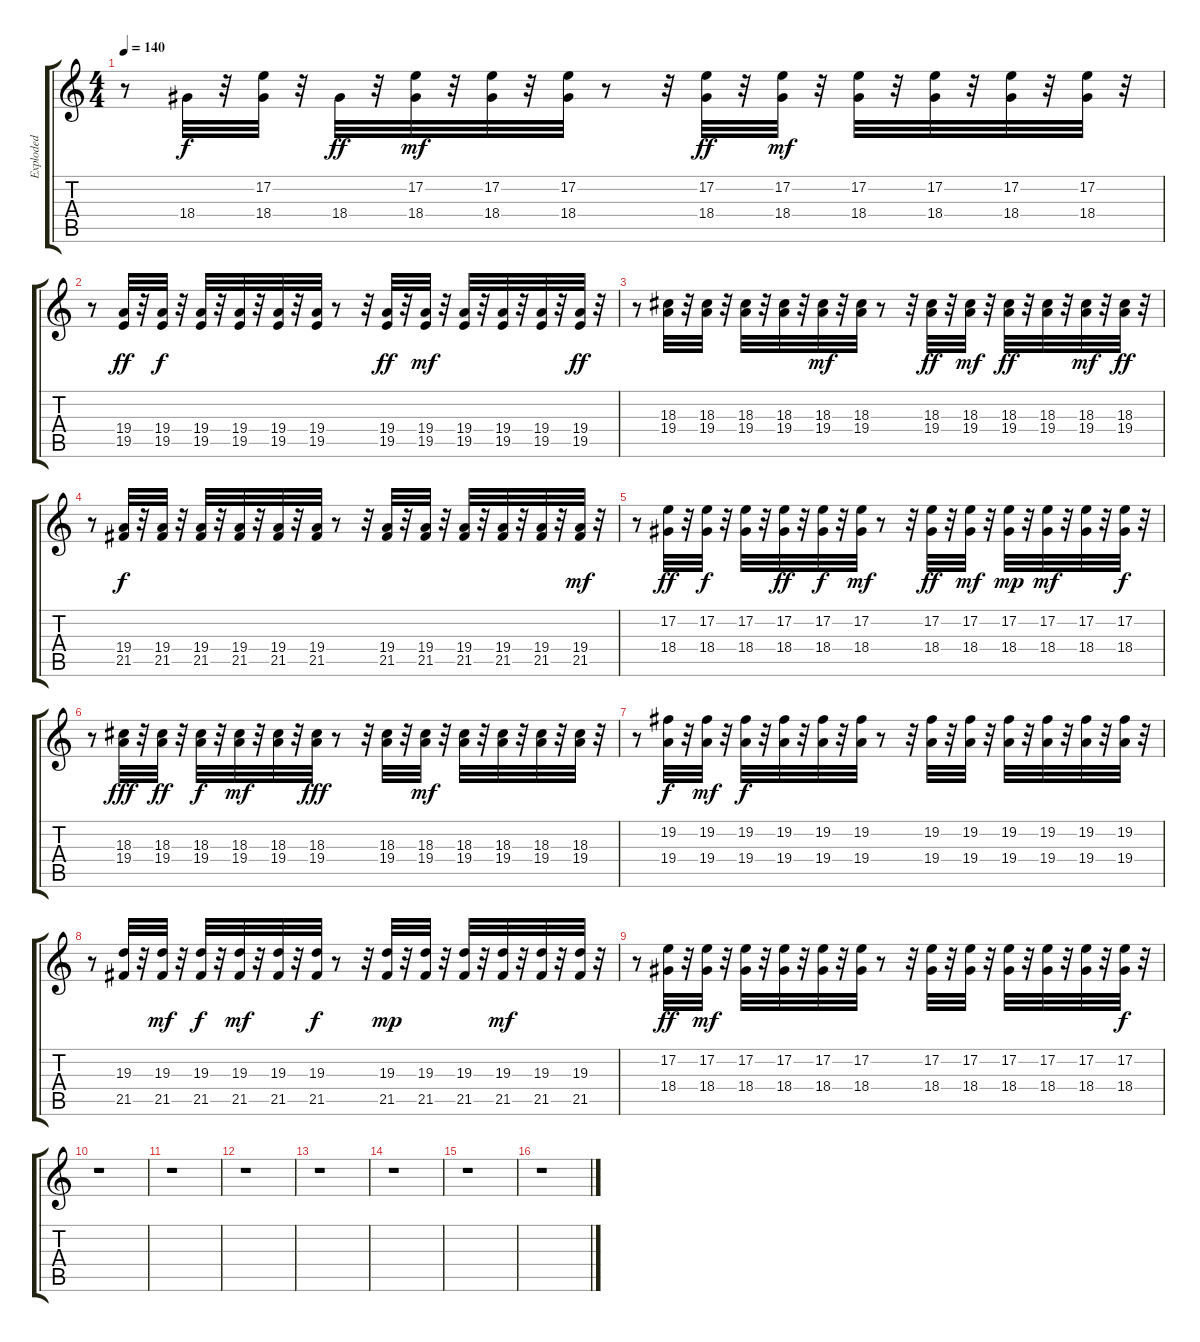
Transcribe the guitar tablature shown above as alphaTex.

\track ("Exploded" "Exploded") {instrument glockenspiel}
\staff {score tabs}
\tuning (E4 B3 G3 D3 A2 E2) {hide}
\ts (4 4)
\tempo 140
\clef g2
\ks c
r.8{dy ff} 18.4.32{dy f} r.32 (17.2 18.4).32 r.32 18.4.32{dy ff} r.32 (17.2 18.4).32{dy mf} r.32 (17.2 18.4).32 r.32 (17.2 18.4).32 r.8 r.32 (17.2 18.4).32{dy ff} r.32 (17.2 18.4).32{dy mf} r.32 (17.2 18.4).32 r.32 (17.2 18.4).32 r.32 (17.2 18.4).32 r.32 (17.2 18.4).32 r.32 |
r.8 (19.4 19.5).32{dy ff} r.32 (19.4 19.5).32{dy f} r.32 (19.4 19.5).32 r.32 (19.4 19.5).32 r.32 (19.4 19.5).32 r.32 (19.4 19.5).32 r.8 r.32 (19.4 19.5).32{dy ff} r.32 (19.4 19.5).32{dy mf} r.32 (19.4 19.5).32 r.32 (19.4 19.5).32 r.32 (19.4 19.5).32 r.32 (19.4 19.5).32{dy ff} r.32 |
r.8 (18.3 19.4).32 r.32 (18.3 19.4).32 r.32 (18.3 19.4).32 r.32 (18.3 19.4).32 r.32 (18.3 19.4).32{dy mf} r.32 (18.3 19.4).32 r.8 r.32 (18.3 19.4).32{dy ff} r.32 (18.3 19.4).32{dy mf} r.32 (18.3 19.4).32{dy ff} r.32 (18.3 19.4).32 r.32 (18.3 19.4).32{dy mf} r.32 (18.3 19.4).32{dy ff} r.32 |
r.8 (19.4 21.5).32{dy f} r.32 (19.4 21.5).32 r.32 (19.4 21.5).32 r.32 (19.4 21.5).32 r.32 (19.4 21.5).32 r.32 (19.4 21.5).32 r.8 r.32 (19.4 21.5).32 r.32 (19.4 21.5).32 r.32 (19.4 21.5).32 r.32 (19.4 21.5).32 r.32 (19.4 21.5).32 r.32 (19.4 21.5).32{dy mf} r.32 |
r.8 (17.2 18.4).32{dy ff} r.32 (17.2 18.4).32{dy f} r.32 (17.2 18.4).32 r.32 (17.2 18.4).32{dy ff} r.32 (17.2 18.4).32{dy f} r.32 (17.2 18.4).32{dy mf} r.8 r.32 (17.2 18.4).32{dy ff} r.32 (17.2 18.4).32{dy mf} r.32 (17.2 18.4).32{dy mp} r.32 (17.2 18.4).32{dy mf} r.32 (17.2 18.4).32 r.32 (17.2 18.4).32{dy f} r.32 |
r.8 (18.3 19.4).32{dy fff} r.32 (18.3 19.4).32{dy ff} r.32 (18.3 19.4).32{dy f} r.32 (18.3 19.4).32{dy mf} r.32 (18.3 19.4).32 r.32 (18.3 19.4).32{dy fff} r.8 r.32 (18.3 19.4).32 r.32 (18.3 19.4).32{dy mf} r.32 (18.3 19.4).32 r.32 (18.3 19.4).32 r.32 (18.3 19.4).32 r.32 (18.3 19.4).32 r.32 |
r.8 (19.2 19.4).32{dy f} r.32 (19.2 19.4).32{dy mf} r.32 (19.2 19.4).32{dy f} r.32 (19.2 19.4).32 r.32 (19.2 19.4).32 r.32 (19.2 19.4).32 r.8 r.32 (19.2 19.4).32 r.32 (19.2 19.4).32 r.32 (19.2 19.4).32 r.32 (19.2 19.4).32 r.32 (19.2 19.4).32 r.32 (19.2 19.4).32 r.32 |
r.8 (19.3 21.5).32 r.32 (19.3 21.5).32{dy mf} r.32 (19.3 21.5).32{dy f} r.32 (19.3 21.5).32{dy mf} r.32 (19.3 21.5).32 r.32 (19.3 21.5).32{dy f} r.8 r.32 (19.3 21.5).32{dy mp} r.32 (19.3 21.5).32 r.32 (19.3 21.5).32 r.32 (19.3 21.5).32{dy mf} r.32 (19.3 21.5).32 r.32 (19.3 21.5).32 r.32 |
r.8 (17.2 18.4).32{dy ff} r.32 (17.2 18.4).32{dy mf} r.32 (17.2 18.4).32 r.32 (17.2 18.4).32 r.32 (17.2 18.4).32 r.32 (17.2 18.4).32 r.8 r.32 (17.2 18.4).32 r.32 (17.2 18.4).32 r.32 (17.2 18.4).32 r.32 (17.2 18.4).32 r.32 (17.2 18.4).32 r.32 (17.2 18.4).32{dy f} r.32 |
r.1 |
r.1 |
r.1 |
r.1 |
r.1 |
r.1 |
r.1
